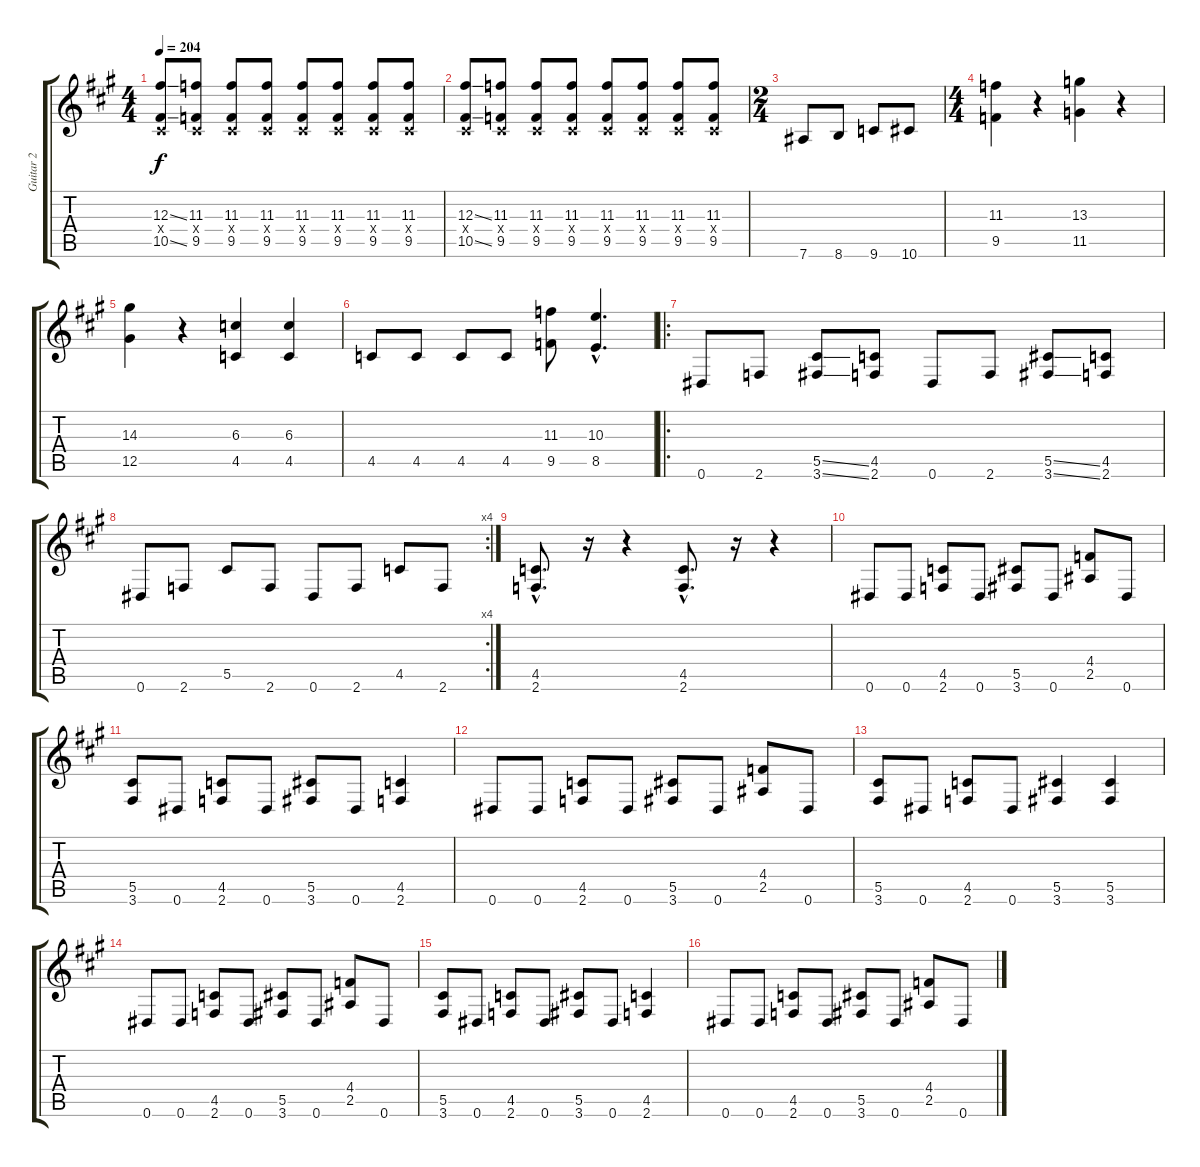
\track ("Guitar 2" "Guitar 2") {instrument distortionguitar}
\staff {score tabs}
\tuning (Eb4 Bb3 Gb3 Db3 Ab2 Eb2) {hide}
\ts (4 4)
\tempo 204
\clef g2
\ks a
(12.3{ss} 0.4{x} 10.5{ss}).8{dy f} (11.3 0.4{x} 9.5).8 (11.3 0.4{x} 9.5).8 (11.3 0.4{x} 9.5).8 (11.3 0.4{x} 9.5).8 (11.3 0.4{x} 9.5).8 (11.3 0.4{x} 9.5).8 (11.3 0.4{x} 9.5).8 |
(12.3{ss} 0.4{x} 10.5{ss}).8 (11.3 0.4{x} 9.5).8 (11.3 0.4{x} 9.5).8 (11.3 0.4{x} 9.5).8 (11.3 0.4{x} 9.5).8 (11.3 0.4{x} 9.5).8 (11.3 0.4{x} 9.5).8 (11.3 0.4{x} 9.5).8 |
\ts (2 4)
7.6.8 8.6.8 9.6.8 10.6.8 |
\ts (4 4)
(11.3 9.5).4 r.4 (13.3 11.5).4 r.4 |
(14.3 12.5).4 r.4 (6.3 4.5).4 (6.3 4.5).4 |
4.5.8 4.5.8 4.5.8 4.5.8 (11.3 9.5).8 (10.3{hac} 8.5{hac}).4{d} |
\ro
0.6.8 2.6.8 (5.5{ss} 3.6{ss}).8 (4.5 2.6).8 0.6.8 2.6.8 (5.5{ss} 3.6{ss}).8 (4.5 2.6).8 |
\rc 4
0.6.8 2.6.8 5.5.8 2.6.8 0.6.8 2.6.8 4.5.8 2.6.8 |
(4.5{hac} 2.6{hac}).8{d} r.16 r.4 (4.5{hac} 2.6{hac}).8{d} r.16 r.4 |
0.6.8 0.6.8 (4.5 2.6).8 0.6.8 (5.5 3.6).8 0.6.8 (4.4 2.5).8 0.6.8 |
(5.5 3.6).8 0.6.8 (4.5 2.6).8 0.6.8 (5.5 3.6).8 0.6.8 (4.5 2.6).4 |
0.6.8 0.6.8 (4.5 2.6).8 0.6.8 (5.5 3.6).8 0.6.8 (4.4 2.5).8 0.6.8 |
(5.5 3.6).8 0.6.8 (4.5 2.6).8 0.6.8 (5.5 3.6).4 (5.5 3.6).4 |
0.6.8 0.6.8 (4.5 2.6).8 0.6.8 (5.5 3.6).8 0.6.8 (4.4 2.5).8 0.6.8 |
(5.5 3.6).8 0.6.8 (4.5 2.6).8 0.6.8 (5.5 3.6).8 0.6.8 (4.5 2.6).4 |
0.6.8 0.6.8 (4.5 2.6).8 0.6.8 (5.5 3.6).8 0.6.8 (4.4 2.5).8 0.6.8
